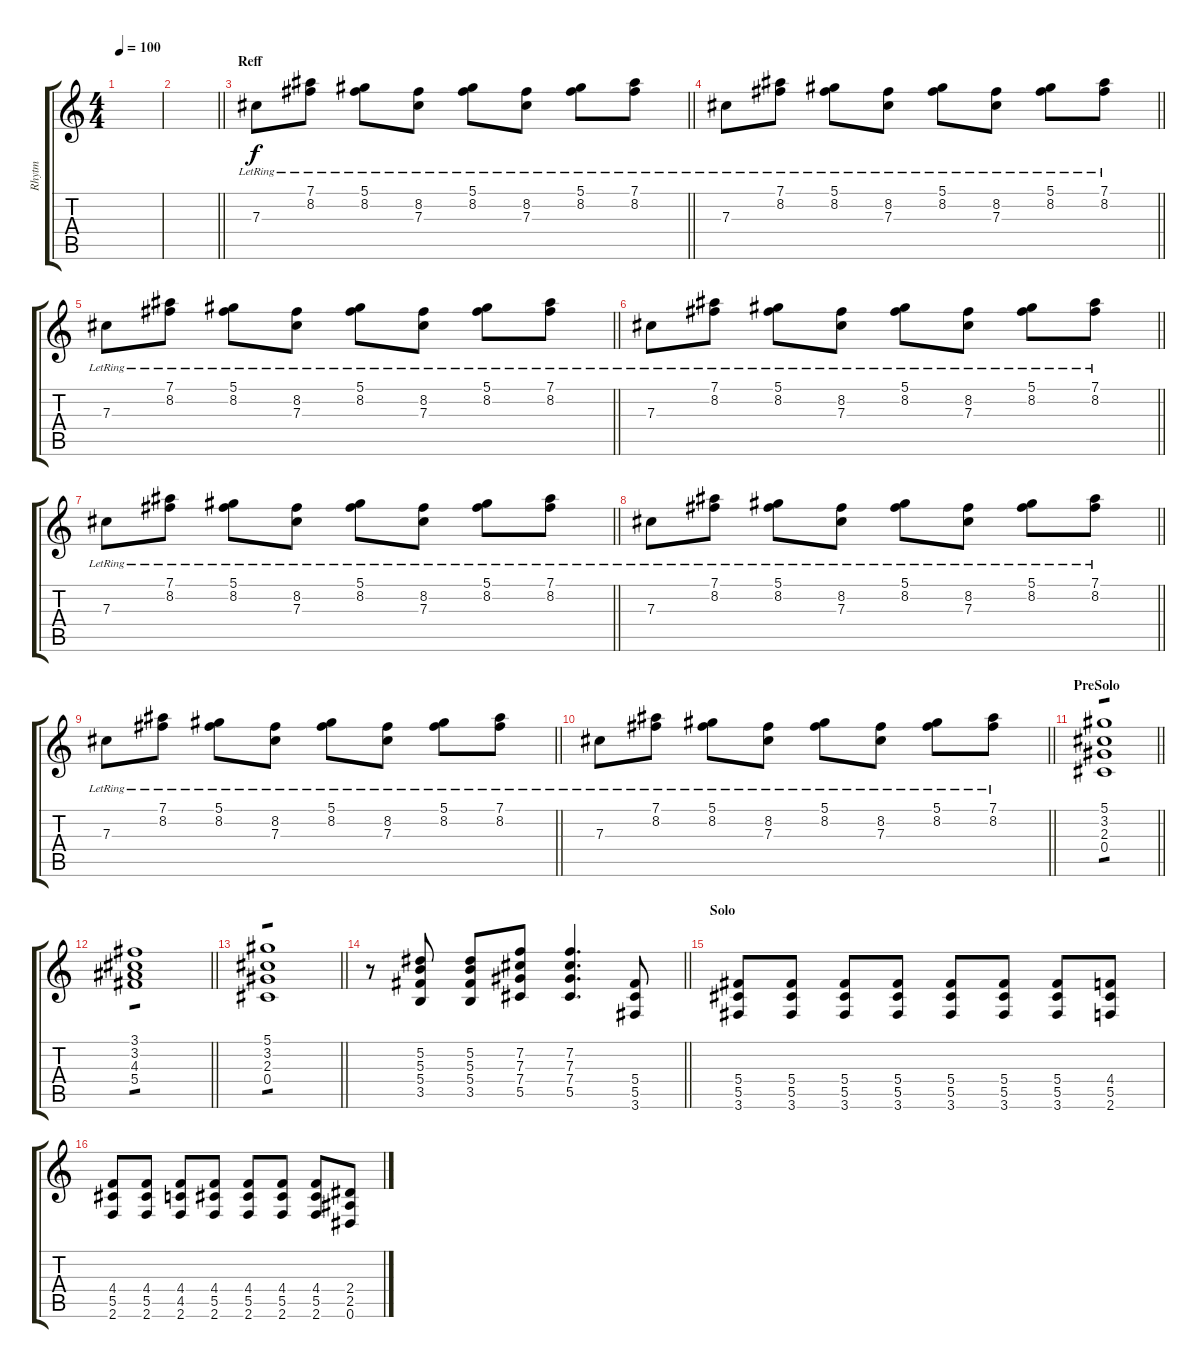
\track ("Rhytm" "Rhytm") {instrument electricguitarclean}
\staff {score tabs}
\tuning (Eb4 Bb3 Gb3 Db3 Ab2 Eb2) {hide}
\ts (4 4)
\tempo 100
\clef g2
\ks c
|
\barLineRight lightlight
|
\section ("" "Reff")
\barLineRight lightlight
7.3{lr}.8 (7.1{lr} 8.2{lr}).8 (5.1{lr} 8.2{lr}).8 (8.2{lr} 7.3{lr}).8 (5.1{lr} 8.2{lr}).8 (8.2{lr} 7.3{lr}).8 (5.1{lr} 8.2{lr}).8 (7.1{lr} 8.2{lr}).8 |
\barLineRight lightlight
7.3{lr}.8 (7.1{lr} 8.2{lr}).8 (5.1{lr} 8.2{lr}).8 (8.2{lr} 7.3{lr}).8 (5.1{lr} 8.2{lr}).8 (8.2{lr} 7.3{lr}).8 (5.1{lr} 8.2{lr}).8 (7.1{lr} 8.2{lr}).8 |
\barLineRight lightlight
7.3{lr}.8 (7.1{lr} 8.2{lr}).8 (5.1{lr} 8.2{lr}).8 (8.2{lr} 7.3{lr}).8 (5.1{lr} 8.2{lr}).8 (8.2{lr} 7.3{lr}).8 (5.1{lr} 8.2{lr}).8 (7.1{lr} 8.2{lr}).8 |
\barLineRight lightlight
7.3{lr}.8 (7.1{lr} 8.2{lr}).8 (5.1{lr} 8.2{lr}).8 (8.2{lr} 7.3{lr}).8 (5.1{lr} 8.2{lr}).8 (8.2{lr} 7.3{lr}).8 (5.1{lr} 8.2{lr}).8 (7.1{lr} 8.2{lr}).8 |
\barLineRight lightlight
7.3{lr}.8 (7.1{lr} 8.2{lr}).8 (5.1{lr} 8.2{lr}).8 (8.2{lr} 7.3{lr}).8 (5.1{lr} 8.2{lr}).8 (8.2{lr} 7.3{lr}).8 (5.1{lr} 8.2{lr}).8 (7.1{lr} 8.2{lr}).8 |
\barLineRight lightlight
7.3{lr}.8 (7.1{lr} 8.2{lr}).8 (5.1{lr} 8.2{lr}).8 (8.2{lr} 7.3{lr}).8 (5.1{lr} 8.2{lr}).8 (8.2{lr} 7.3{lr}).8 (5.1{lr} 8.2{lr}).8 (7.1{lr} 8.2{lr}).8 |
\barLineRight lightlight
7.3{lr}.8 (7.1{lr} 8.2{lr}).8 (5.1{lr} 8.2{lr}).8 (8.2{lr} 7.3{lr}).8 (5.1{lr} 8.2{lr}).8 (8.2{lr} 7.3{lr}).8 (5.1{lr} 8.2{lr}).8 (7.1{lr} 8.2{lr}).8 |
\barLineRight lightlight
7.3{lr}.8 (7.1{lr} 8.2{lr}).8 (5.1{lr} 8.2{lr}).8 (8.2{lr} 7.3{lr}).8 (5.1{lr} 8.2{lr}).8 (8.2{lr} 7.3{lr}).8 (5.1{lr} 8.2{lr}).8 (7.1{lr} 8.2{lr}).8 |
\section ("" "PreSolo")
\barLineRight lightlight
(5.1 3.2 2.3 0.4).1{tp 1} |
\barLineRight lightlight
(3.1 3.2 4.3 5.4).1{tp 1} |
\barLineRight lightlight
(5.1 3.2 2.3 0.4).1{tp 1} |
\barLineRight lightlight
r.8 (5.2 5.3 5.4 3.5).8 (5.2 5.3 5.4 3.5).8 (7.2 7.3 7.4 5.5).8 (7.2 7.3 7.4 5.5).4{d} (5.4 5.5 3.6).8 |
\section ("" "Solo")
(5.4 5.5 3.6).8 (5.4 5.5 3.6).8 (5.4 5.5 3.6).8 (5.4 5.5 3.6).8 (5.4 5.5 3.6).8 (5.4 5.5 3.6).8 (5.4 5.5 3.6).8 (4.4 5.5 2.6).8 |
(4.4 5.5 2.6).8 (4.4 5.5 2.6).8 (4.4 4.5 2.6).8 (4.4 5.5 2.6).8 (4.4 5.5 2.6).8 (4.4 5.5 2.6).8 (4.4 5.5 2.6).8 (2.4 2.5 0.6).8
